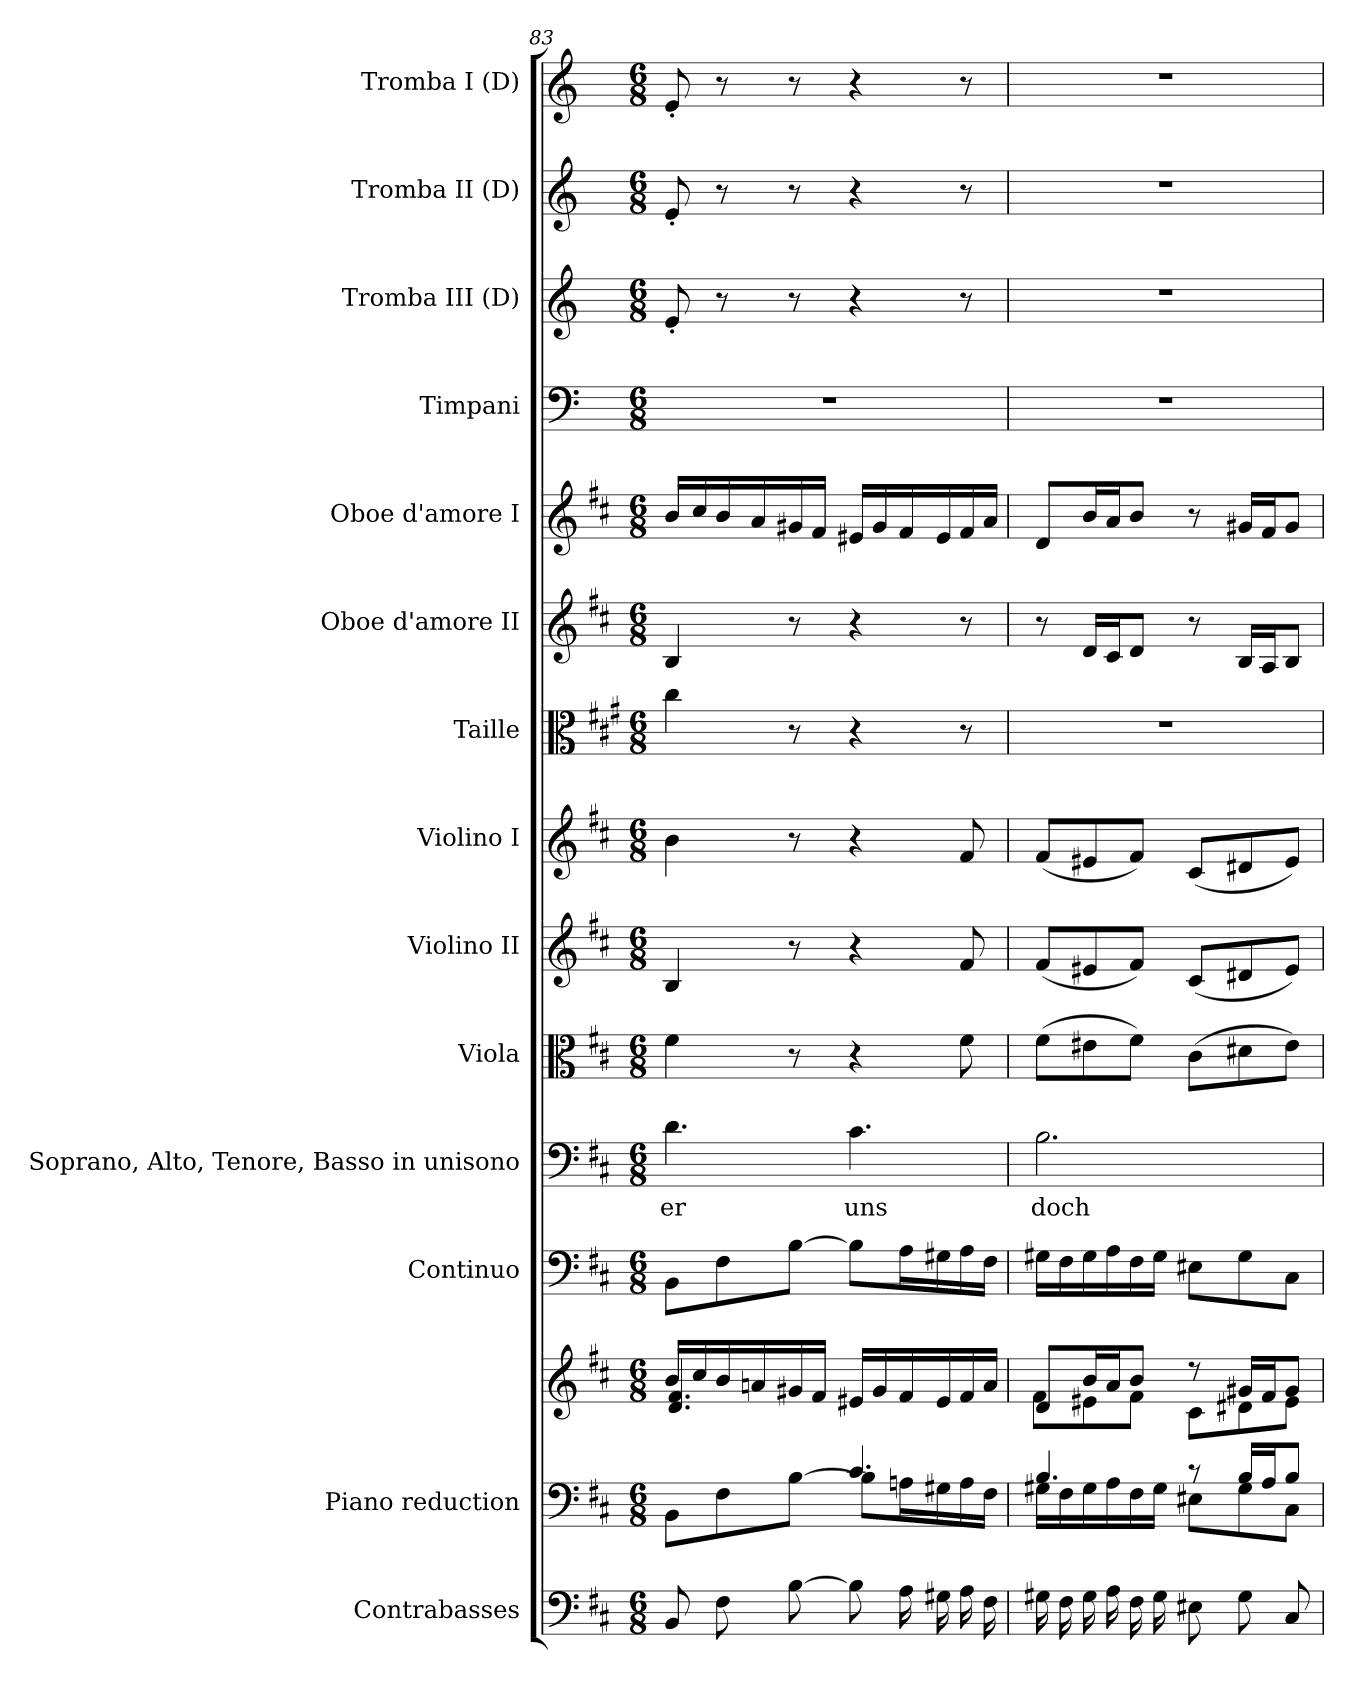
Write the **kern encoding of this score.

**kern	**kern	**kern	**kern	**kern	**text	**kern	**kern	**kern	**kern	**kern	**kern	**kern	**kern	**kern	**kern
*part14	*part13	*part13	*part12	*part11	*part11	*part10	*part9	*part8	*part7	*part6	*part5	*part4	*part3	*part2	*part1
*staff15	*staff14	*staff13	*staff12	*staff11	*staff11	*staff10	*staff9	*staff8	*staff7	*staff6	*staff5	*staff4	*staff3	*staff2	*staff1
*I"Contrabasses	*I"Piano reduction	*	*I"Continuo	*I"Soprano, Alto, Tenore, Basso in unisono	*	*I"Viola	*I"Violino II	*I"Violino I	*I"Taille	*I"Oboe d'amore II	*I"Oboe d'amore I	*I"Timpani	*I"Tromba III (D)	*I"Tromba II (D)	*I"Tromba I (D)
*I'Cbs.	*I'Pno	*	*	*	*	*	*	*	*	*I'Ob	*I'Ob	*I'Timp	*	*	*
!!LO:PB:g=z
*clefF4	*clefF4	*clefG2	*clefF4	*clefF4	*	*clefC3	*clefG2	*clefG2	*clefC3	*clefG2	*clefG2	*clefF4	*clefG2	*clefG2	*clefG2
*ITrd7c12	*	*	*	*	*	*	*	*	*ITrd4c7	*	*	*	*ITrd-1c-2	*ITrd-1c-2	*ITrd-1c-2
*k[f#c#]	*k[f#c#]	*k[f#c#]	*k[f#c#]	*k[f#c#]	*	*k[f#c#]	*k[f#c#]	*k[f#c#]	*k[f#c#]	*k[f#c#]	*k[f#c#]	*k[]	*k[f#c#]	*k[f#c#]	*k[f#c#]
*M6/8	*M6/8	*M6/8	*M6/8	*M6/8	*	*M6/8	*M6/8	*M6/8	*M6/8	*M6/8	*M6/8	*M6/8	*M6/8	*M6/8	*M6/8
=83	=83	=83	=83	=83	=83	=83	=83	=83	=83	=83	=83	=83	=83	=83	=83
*	*^	*^	*	*	*	*	*	*	*	*	*	*	*	*	*
!	!	!	!	!	!	!	!LO:LY:b	!	!	!	!	!	!	!	!	!	!
8BBB	4.ryy	8BB\L	16b/LL	4.d/ 4.f#/	8BB\L	4.d\	er	4f#\	4B/	4b\	4f#\	4B/	16b/LL	2.r	8f#'/	8f#'/	8f#'/
.	.	.	16cc#/	.	.	.	.	.	.	.	.	.	16cc#/	.	.	.	.
8FF#	.	8F#\	16b/	.	8F#\	.	.	.	.	.	.	.	16b/	.	8r	8r	8r
.	.	.	16an/	.	.	.	.	.	.	.	.	.	16a/	.	.	.	.
[8BB	.	[8B\J	16g#X/	.	[8B\J	.	.	8r	8r	8r	8r	8r	16g#X/	.	8r	8r	8r
.	.	.	16f#/JJ	.	.	.	.	.	.	.	.	.	16f#/JJ	.	.	.	.
!	!	!	!	!	!	!	!LO:LY:b	!	!	!	!	!	!	!	!	!	!
8BB]	4.c#/	8B\L]	16e#X/LL	4.ryy	8B\L]	4.c#\	uns	4r	4r	4r	4r	4r	16e#X/LL	.	4r	4r	4r
.	.	.	16g#/	.	.	.	.	.	.	.	.	.	16g#/	.	.	.	.
16AA	.	16An\L	16f#/	.	16A\L	.	.	.	.	.	.	.	16f#/	.	.	.	.
16GG#X	.	16G#X\	16e#/	.	16G#X\	.	.	.	.	.	.	.	16e#/	.	.	.	.
16AA	.	16A\	16f#/	.	16A\	.	.	8f#\	8f#/	8f#/	8r	8r	16f#/	.	8r	8r	8r
16FF#	.	16F#\JJ	16a/JJ	.	16F#\JJ	.	.	.	.	.	.	.	16a/JJ	.	.	.	.
=84	=84	=84	=84	=84	=84	=84	=84	=84	=84	=84	=84	=84	=84	=84	=84	=84	=84
!	!	!	!	!	!	!	!LO:LY:b	!	!	!	!	!	!	!	!	!	!
16GG#X	4.B/	16G#X\LL	8d/L	8f#\L	16G#X\LL	2.B\	doch	(8f#\L	(8f#/L	(8f#/L	2.r	8r	8d/L	2.r	2.r	2.r	2.r
16FF#	.	16F#\	.	.	16F#\	.	.	.	.	.	.	.	.	.	.	.	.
16GG#	.	16G#\	16b/L	8e#X\	16G#\	.	.	8e#X\	8e#X/	8e#X/	.	16d/LL	16b/L	.	.	.	.
16AA	.	16A\	16a/J	.	16A\	.	.	.	.	.	.	16c#/J	16a/J	.	.	.	.
16FF#	.	16F#\	8b/J	8f#\J	16F#\	.	.	8f#\J)	8f#/J)	8f#/J)	.	8d/J	8b/J	.	.	.	.
16GG#	.	16G#\JJ	.	.	16G#\JJ	.	.	.	.	.	.	.	.	.	.	.	.
8EE#X	8r	8E#X\L	8r	8c#\L	8E#X\L	.	.	(8c#\L	(8c#/L	(8c#/L	.	8r	8r	.	.	.	.
8GG#	16B/LL	8G#\	16g#X/LL	8d#X\	8G#\	.	.	8d#X\	8d#X/	8d#X/	.	16B/LL	16g#X/LL	.	.	.	.
.	16A/J	.	16f#/J	.	.	.	.	.	.	.	.	16A/J	16f#/J	.	.	.	.
8CC#	8B/J	8C#\J	8g#/J	8e#\J	8C#\J	.	.	8e#\J)	8e#/J)	8e#/J)	.	8B/J	8g#/J	.	.	.	.
*	*v	*v	*	*	*	*	*	*	*	*	*	*	*	*	*	*	*
*	*	*v	*v	*	*	*	*	*	*	*	*	*	*	*	*	*
=	=	=	=	=	=	=	=	=	=	=	=	=	=	=	=
*-	*-	*-	*-	*-	*-	*-	*-	*-	*-	*-	*-	*-	*-	*-	*-
